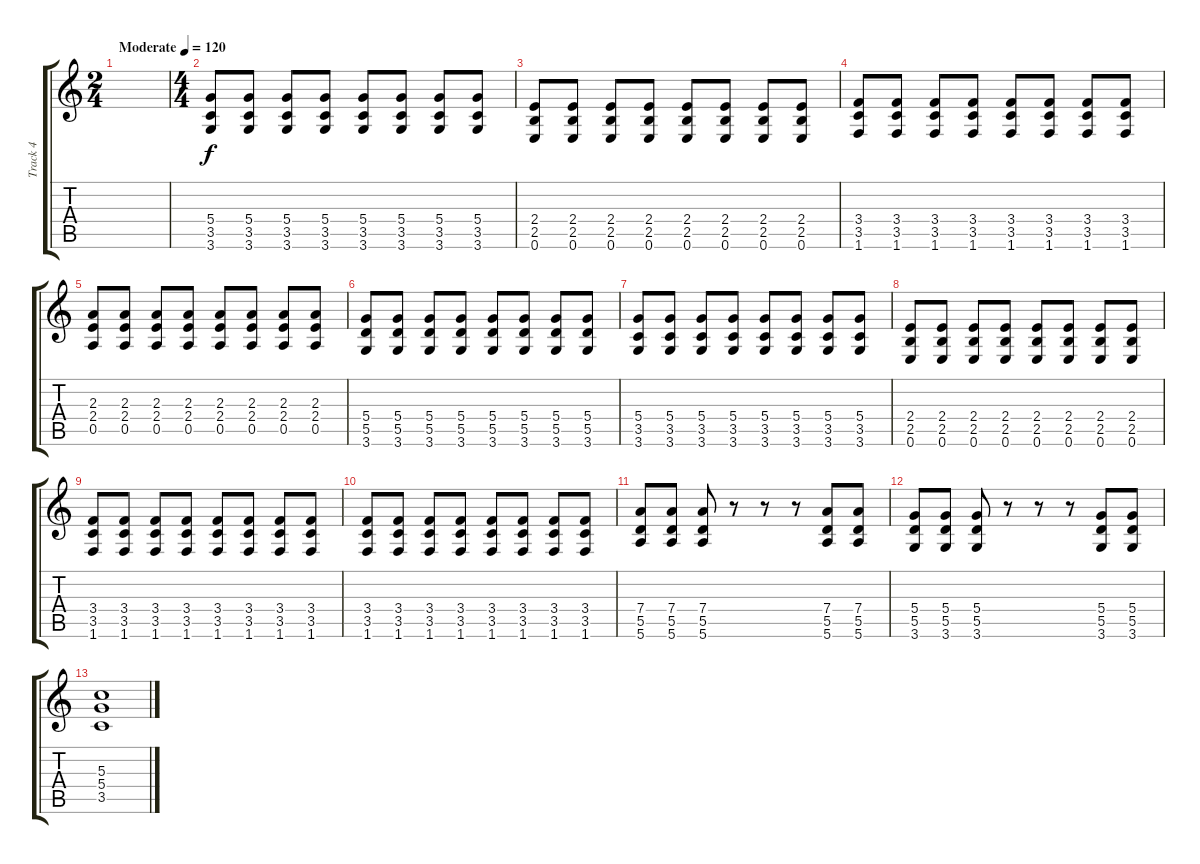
\track ("Track 4" "Track 4") {instrument overdrivenguitar}
\staff {score tabs}
\tuning (E4 B3 G3 D3 A2 E2) {hide}
\ts (2 4)
\tempo (120 "Moderate")
\clef g2
\ks c
|
\ts (4 4)
(5.4 3.5 3.6).8 (5.4 3.5 3.6).8 (5.4 3.5 3.6).8 (5.4 3.5 3.6).8 (5.4 3.5 3.6).8 (5.4 3.5 3.6).8 (5.4 3.5 3.6).8 (5.4 3.5 3.6).8 |
(2.4 2.5 0.6).8 (2.4 2.5 0.6).8 (2.4 2.5 0.6).8 (2.4 2.5 0.6).8 (2.4 2.5 0.6).8 (2.4 2.5 0.6).8 (2.4 2.5 0.6).8 (2.4 2.5 0.6).8 |
(3.4 3.5 1.6).8 (3.4 3.5 1.6).8 (3.4 3.5 1.6).8 (3.4 3.5 1.6).8 (3.4 3.5 1.6).8 (3.4 3.5 1.6).8 (3.4 3.5 1.6).8 (3.4 3.5 1.6).8 |
(2.3 2.4 0.5).8 (2.3 2.4 0.5).8 (2.3 2.4 0.5).8 (2.3 2.4 0.5).8 (2.3 2.4 0.5).8 (2.3 2.4 0.5).8 (2.3 2.4 0.5).8 (2.3 2.4 0.5).8 |
(5.4 5.5 3.6).8 (5.4 5.5 3.6).8 (5.4 5.5 3.6).8 (5.4 5.5 3.6).8 (5.4 5.5 3.6).8 (5.4 5.5 3.6).8 (5.4 5.5 3.6).8 (5.4 5.5 3.6).8 |
(5.4 3.5 3.6).8 (5.4 3.5 3.6).8 (5.4 3.5 3.6).8 (5.4 3.5 3.6).8 (5.4 3.5 3.6).8 (5.4 3.5 3.6).8 (5.4 3.5 3.6).8 (5.4 3.5 3.6).8 |
(2.4 2.5 0.6).8 (2.4 2.5 0.6).8 (2.4 2.5 0.6).8 (2.4 2.5 0.6).8 (2.4 2.5 0.6).8 (2.4 2.5 0.6).8 (2.4 2.5 0.6).8 (2.4 2.5 0.6).8 |
(3.4 3.5 1.6).8 (3.4 3.5 1.6).8 (3.4 3.5 1.6).8 (3.4 3.5 1.6).8 (3.4 3.5 1.6).8 (3.4 3.5 1.6).8 (3.4 3.5 1.6).8 (3.4 3.5 1.6).8 |
(3.4 3.5 1.6).8 (3.4 3.5 1.6).8 (3.4 3.5 1.6).8 (3.4 3.5 1.6).8 (3.4 3.5 1.6).8 (3.4 3.5 1.6).8 (3.4 3.5 1.6).8 (3.4 3.5 1.6).8 |
(7.4 5.5 5.6).8 (7.4 5.5 5.6).8 (7.4 5.5 5.6).8 r.8 r.8 r.8 (7.4 5.5 5.6).8 (7.4 5.5 5.6).8 |
(5.4 5.5 3.6).8 (5.4 5.5 3.6).8 (5.4 5.5 3.6).8 r.8 r.8 r.8 (5.4 5.5 3.6).8 (5.4 5.5 3.6).8 |
(5.3 5.4 3.5).1
